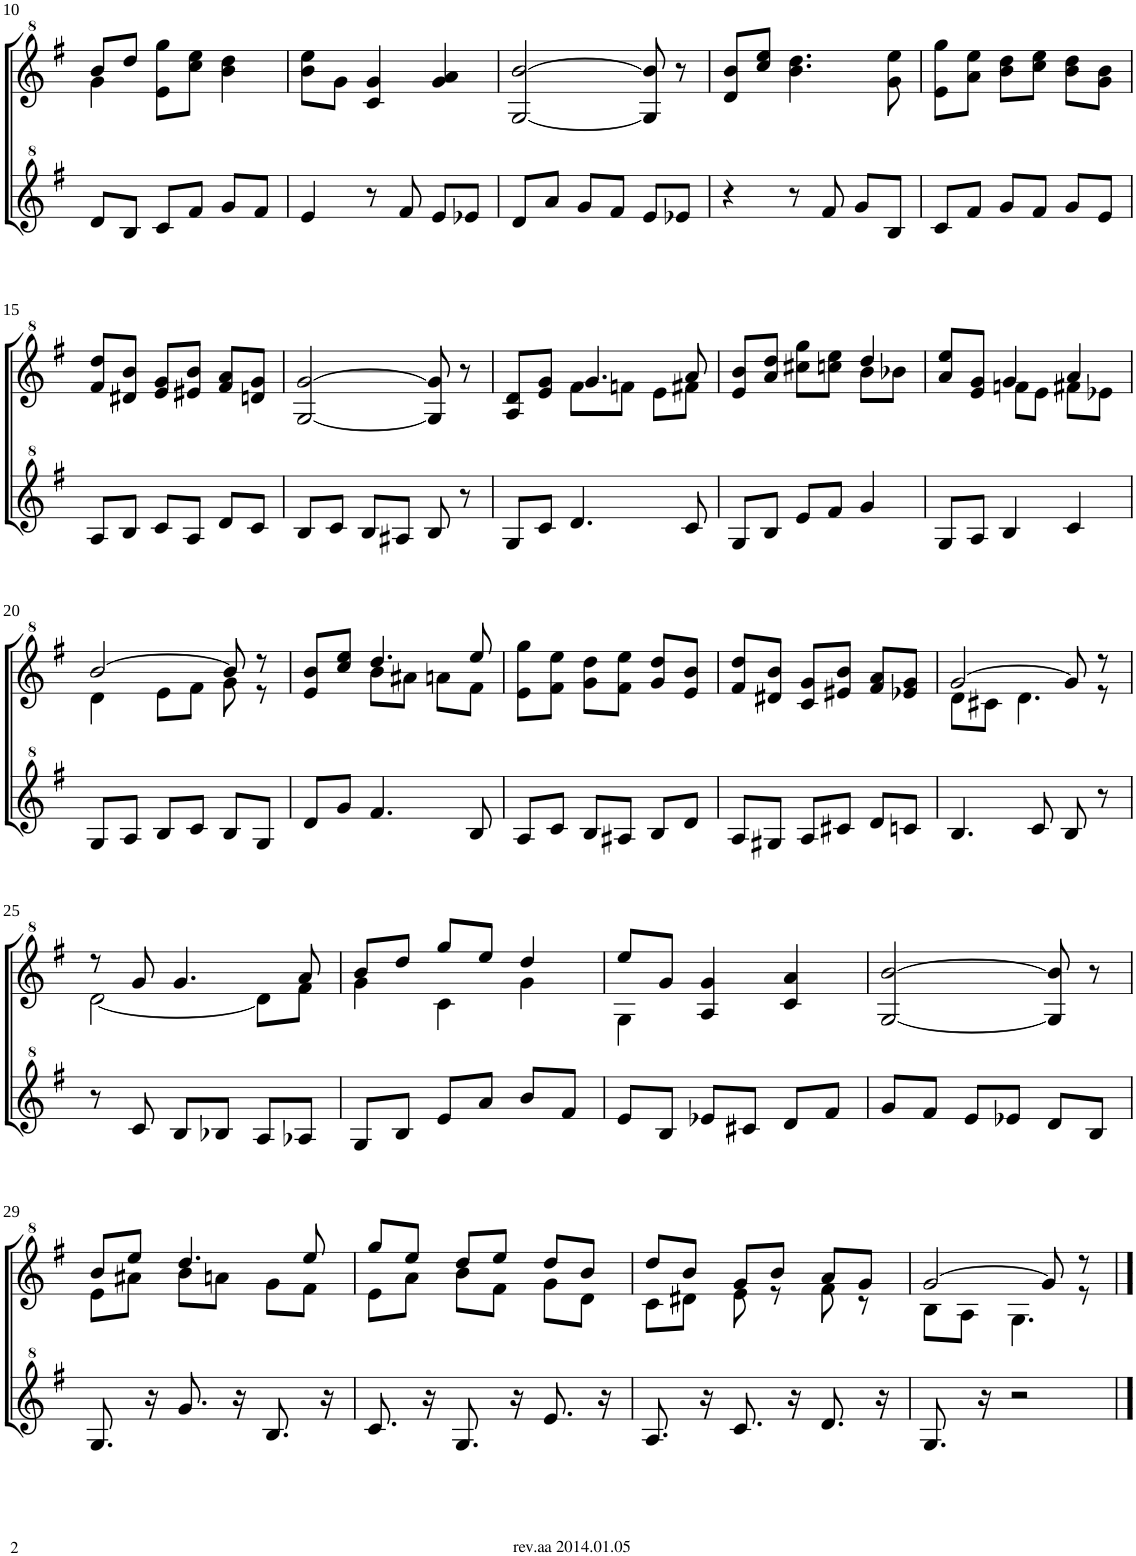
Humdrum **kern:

**kern	**kern
*part2	*part1
*staff2	*staff1
*I"Pan Flute	*I"Pan Flute
*I'P Fl	*I'P Fl
!!LO:PB:g=z
*clefG^2	*clefG^2
*k[f#]	*k[f#]
*M3/4	*M3/4
=10	=10
*	*^
8dd/L	8bb/L	4gg\
8b/J	8ddd/J	.
8cc/L	8ee\ 8ggg\L	2ryy
8ff#/J	8ccc\ 8eee\J	.
8gg/L	4bb\ 4ddd\	.
8ff#/J	.	.
*	*v	*v
=11	=11
4ee/	8bb\ 8eee\L
.	8gg\J
8r	4cc/ 4gg/
8ff#/	.
8ee/L	4gg/ 4aa/
8ee-X/J	.
=12	=12
8dd/L	[2g/ [2bb/
8aa/J	.
8gg/L	.
8ff#/J	.
8ee/L	8g/] 8bb/]
8ee-X/J	8r
=13	=13
4r	8dd/ 8bb/L
.	8ccc/ 8eee/J
8r	4.bb\ 4.ddd\
8ff#/	.
8gg/L	.
8b/J	8gg\ 8eee\
=14	=14
8cc/L	8ee\ 8ggg\L
8ff#/J	8aa\ 8eee\J
8gg/L	8bb\ 8ddd\L
8ff#/J	8ccc\ 8eee\J
8gg/L	8bb\ 8ddd\L
8ee/J	8gg\ 8bb\J
!!LO:LB:g=z
=15	=15
8a/L	8ff#/ 8ddd/L
8b/J	8dd#X/ 8bb/J
8cc/L	8ee/ 8gg/L
8a/J	8ee#X/ 8bb/J
8dd/L	8ff#/ 8aa/L
8cc/J	8ddn/ 8gg/J
=16	=16
8b/L	[2g/ [2gg/
8cc/J	.
8b/L	.
8a#X/J	.
8b/	8g/] 8gg/]
8r	8r
=17	=17
*	*^
8g/L	8a/ 8dd/L	4ryy
8cc/J	8ee/ 8gg/J	.
4.dd/	4.gg/	8ff#\L
.	.	8ffn\J
.	.	8ee\L
8cc/	8aa/	8ff#X\J
=18	=18	=18
8g/L	8ee/ 8bb/L	2ryy
8b/J	8aa/ 8ddd/J	.
8ee/L	8ccc#X\ 8ggg\L	.
8ff#/J	8cccn\ 8eee\J	.
4gg/	4ddd/	8bb\L
.	.	8bb-X\J
=19	=19	=19
8g/L	8aa/ 8eee/L	4ryy
8a/J	8ee/ 8gg/J	.
4b/	4gg/	8ffn\L
.	.	8ee\J
4cc/	4aa/	8ff#X\L
.	.	8ee-X\J
!!LO:LB:g=z	!!
=20	=20	=20
8g/L	[2bb/	4dd\
8a/J	.	.
8b/L	.	8ee\L
8cc/J	.	8ff#\J
8b/L	8bb/]	8gg\
8g/J	8r	8r
=21	=21	=21
8dd/L	8ee/ 8bb/L	4ryy
8gg/J	8ccc/ 8eee/J	.
4.ff#/	4.ddd/	8bb\L
.	.	8aa#X\J
.	.	8aan\L
8b/	8eee/	8ff#\J
*	*v	*v
=22	=22
8a/L	8ee\ 8ggg\L
8cc/J	8ff#\ 8eee\J
8b/L	8gg\ 8ddd\L
8a#X/J	8ff#\ 8eee\J
8b/L	8gg/ 8ddd/L
8dd/J	8ee/ 8bb/J
=23	=23
8a/L	8ff#/ 8ddd/L
8g#X/J	8dd#X/ 8bb/J
8a/L	8cc/ 8gg/L
8cc#X/J	8ee#X/ 8bb/J
8dd/L	8ff#/ 8aa/L
8ccn/J	8ee-X/ 8gg/J
=24	=24
*	*^
4.b/	[2gg/	8dd\L
.	.	8cc#X\J
.	.	4.dd\
8cc/	.	.
8b/	8gg/]	.
8r	8r	8r
!!LO:LB:g=z	!!
=25	=25	=25
8r	8r	[2dd\
8cc/	8gg/	.
8b/L	4.gg/	.
8b-X/J	.	.
8a/L	.	8dd\L]
8a-X/J	8aa/	8ff#\J
=26	=26	=26
8g/L	8bb/L	4gg\
8b/J	8ddd/J	.
8ee/L	8ggg/L	4cc\
8aa/J	8eee/J	.
8bb/L	4ddd/	4gg\
8ff#/J	.	.
=27	=27	=27
8ee/L	8eee/L	4g\
8b/J	8gg/J	.
8ee-X/L	4a/ 4gg/	2ryy
8cc#X/J	.	.
8dd/L	4cc/ 4aa/	.
8ff#/J	.	.
*	*v	*v
=28	=28
8gg/L	[2g/ [2bb/
8ff#/J	.
8ee/L	.
8ee-X/J	.
8dd/L	8g/] 8bb/]
8b/J	8r
!!LO:LB:g=z
=29	=29
*	*^
8.g/	8bb/L	8ee\L
.	8eee/J	8aa#X\J
16r	.	.
8.gg/	4.ddd/	8bb\L
.	.	8aan\J
16r	.	.
8.b/	.	8gg\L
.	8eee/	8ff#\J
16r	.	.
=30	=30	=30
8.cc/	8ggg/L	8ee\L
.	8eee/J	8aa\J
16r	.	.
8.g/	8ddd/L	8bb\L
.	8eee/J	8ff#\J
16r	.	.
8.ee/	8ddd/L	8gg\L
.	8bb/J	8dd\J
16r	.	.
=31	=31	=31
8.a/	8ddd/L	8cc\L
.	8bb/J	8dd#X\J
16r	.	.
8.cc/	8gg/L	8ee\
.	8bb/J	8r
16r	.	.
8.dd/	8aa/L	8ff#\
.	8gg/J	8r
16r	.	.
=32	=32	=32
8.g/	[2gg/	8b\L
.	.	8a\J
16r	.	.
2r	.	4.g\
.	8gg/]	.
.	8r	8r
*	*v	*v
==	==
*-	*-
